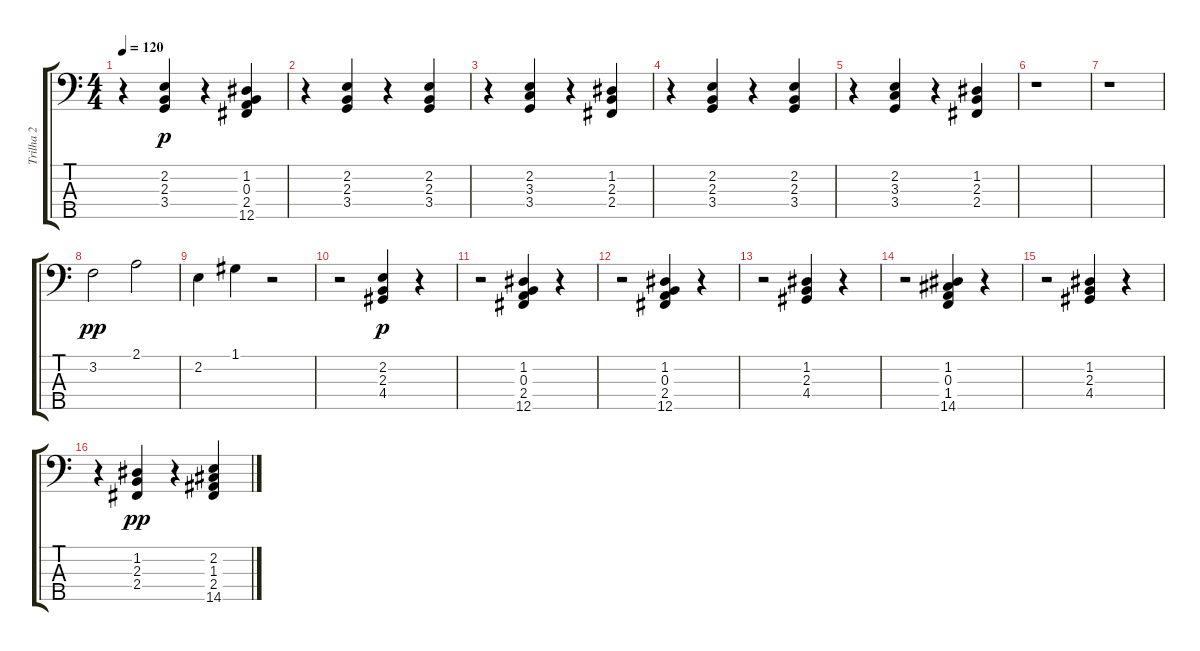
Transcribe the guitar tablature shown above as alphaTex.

\track ("Trilha 2" "Trilha 2") {instrument acousticguitarnylon}
\staff {score tabs}
\tuning (G2 D2 A1 E1 B0) {hide}
\ts (4 4)
\tempo 120
\clef f4
\ks c
r.4{dy p} (2.2 2.3 3.4).4 r.4 (1.2 0.3 2.4 12.5).4 |
r.4 (2.2 2.3 3.4).4 r.4 (2.2 2.3 3.4).4 |
r.4 (2.2 3.3 3.4).4 r.4 (1.2 2.3 2.4).4 |
r.4 (2.2 2.3 3.4).4 r.4 (2.2 2.3 3.4).4 |
r.4 (2.2 3.3 3.4).4 r.4 (1.2 2.3 2.4).4 |
r.1 |
r.1 |
3.2.2{dy pp} 2.1.2 |
2.2.4 1.1.4 r.2 |
r.2 (2.2 2.3 4.4).4{dy p} r.4 |
r.2 (1.2 0.3 2.4 12.5).4 r.4 |
r.2 (1.2 0.3 2.4 12.5).4 r.4 |
r.2 (1.2 2.3 4.4).4 r.4 |
r.2 (1.2 0.3 1.4 14.5).4 r.4 |
r.2 (1.2 2.3 4.4).4 r.4 |
r.4 (1.2 2.3 2.4).4{dy pp} r.4 (2.2 1.3 2.4 14.5).4
